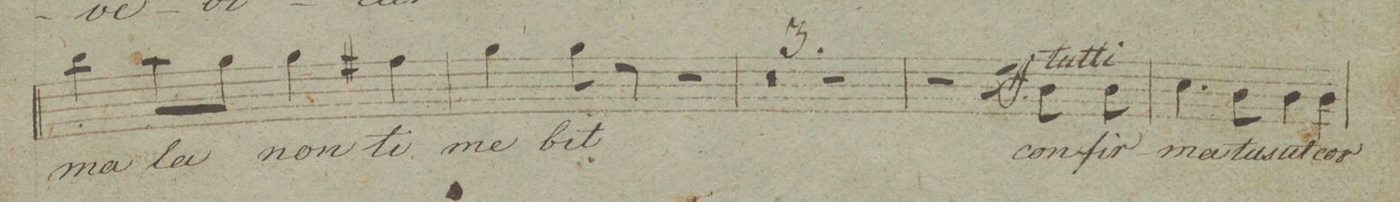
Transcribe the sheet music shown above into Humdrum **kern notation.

**kern	**text	**dynam
*I"Baſso.	*	*
*clefF4	*	*
*k[f#c#g#d#]	*	*
*met(c|)	*	*
*M2/2	*	*
4d#\	ma-	.
8c#\L	-la	.
8B\J	.	.
4B\	non	.
4A#X\	ti-	.
=53	=53	=53
4B\	-me-	.
8B\	-bit	.
8r	.	.
2r	.	.
=54	=54	=54
0r	.	.
=55	=55	=55
=56	=56	=56
1r	.	.
=57	=57	=57
2r	.	.
4r	.	.
8D#\	con-	ff
8D#\	-fir-	.
=58	=58	=58
4.E\	-ma-	.
8D#\	-tus	.
4D#\	ut	.
4D#\	cor	.
=59	=59	=59
*-	*-	*-
